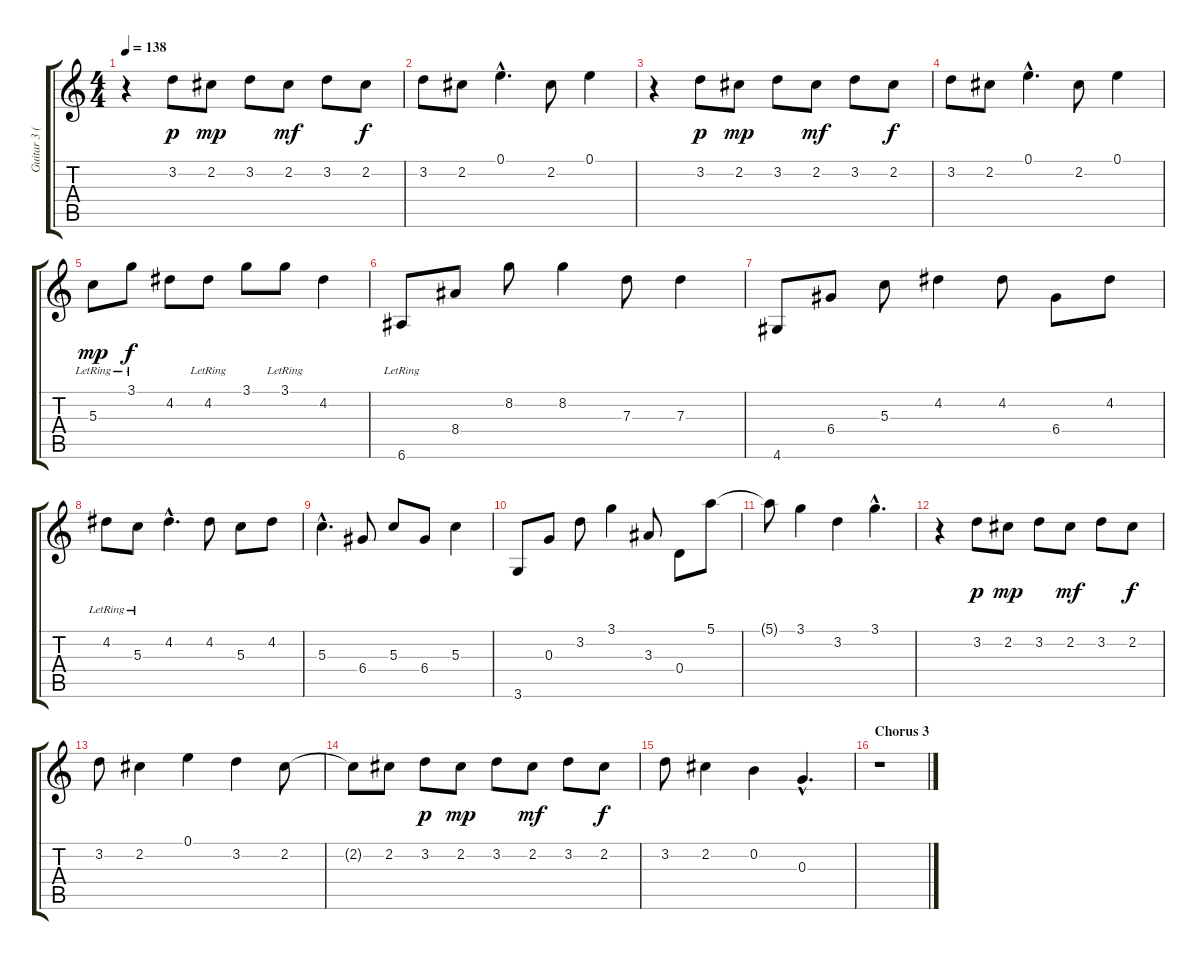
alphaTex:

\track ("Guitar 3 (2nd Lead)" "Guitar 3 (") {instrument electricguitarclean}
\staff {score tabs}
\tuning (E4 B3 G3 D3 A2 E2) {hide}
\ts (4 4)
\tempo 138
\clef g2
\ks c
r.4{dy f} 3.2.8{dy p} 2.2.8{dy mp} 3.2.8 2.2.8{dy mf} 3.2.8 2.2.8{dy f} |
3.2.8 2.2.8 0.1{hac}.4{d} 2.2.8 0.1.4 |
r.4 3.2.8{dy p} 2.2.8{dy mp} 3.2.8 2.2.8{dy mf} 3.2.8 2.2.8{dy f} |
3.2.8 2.2.8 0.1{hac}.4{d} 2.2.8 0.1.4 |
5.3{lr}.8{dy mp} 3.1{lr}.8{dy f} 4.2.8 4.2{lr}.8 3.1.8 3.1{lr}.8 4.2.4 |
6.6{lr}.8 8.4.8 8.2.8 8.2.4 7.3.8 7.3.4 |
4.6.8 6.4.8 5.3.8 4.2.4 4.2.8 6.4.8 4.2.8 |
4.2{lr}.8 5.3{lr}.8 4.2{hac}.4{d} 4.2.8 5.3.8 4.2.8 |
5.3{hac}.4{d} 6.4.8 5.3.8 6.4.8 5.3.4 |
3.6.8 0.3.8 3.2.8 3.1.4 3.3.8 0.4.8 5.1.8 |
5.1{t}.8 3.1.4 3.2.4 3.1{hac}.4{d} |
r.4 3.2.8{dy p} 2.2.8{dy mp} 3.2.8 2.2.8{dy mf} 3.2.8 2.2.8{dy f} |
3.2.8 2.2.4 0.1.4 3.2.4 2.2.8 |
2.2{t}.8 2.2.8 3.2.8{dy p} 2.2.8{dy mp} 3.2.8 2.2.8{dy mf} 3.2.8 2.2.8{dy f} |
3.2.8 2.2.4 0.2.4 0.3{hac}.4{d} |
\section ("" "Chorus 3")
r.1
